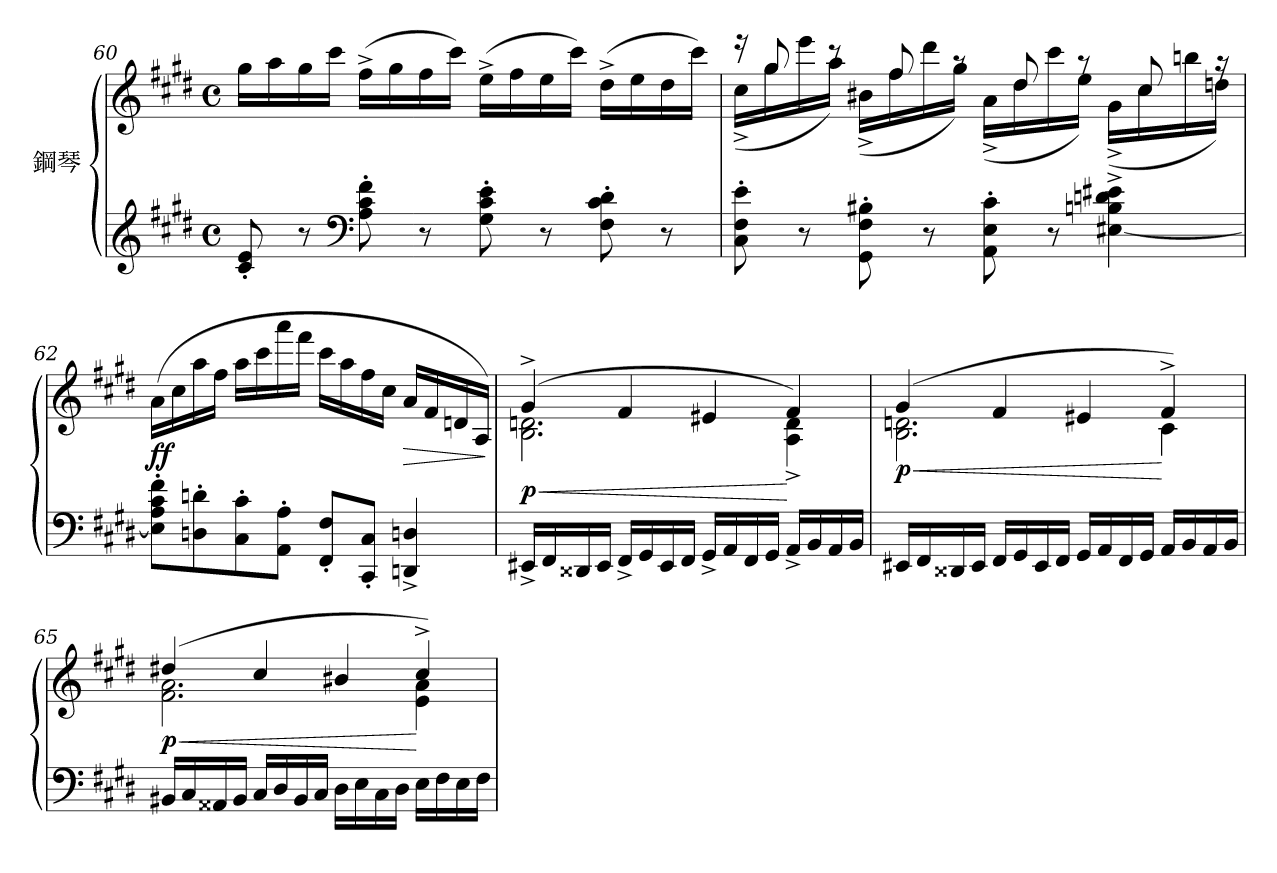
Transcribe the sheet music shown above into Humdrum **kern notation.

**kern	**kern	**dynam
*part1	*part1	*part1
*staff2	*staff1	*staff1/2
*I"鋼琴	*	*
*clefG2	*clefG2	*
*k[f#c#g#d#]	*k[f#c#g#d#]	*
*M4/4	*M4/4	*
*met(c)	*met(c)	*
=60	=60	=60
8c#/' 8e/'	16gg#\LL	.
.	16aa\	.
8r	16gg#\	.
.	16ccc#\JJ	.
*clefF4	*	*
8A\' 8c#\' 8f#\'	(>16ff#^\LL	.
.	16gg#\	.
8r	16ff#\	.
.	16ccc#\JJ)	.
8G#\' 8c#\' 8e\'	(>16ee^\LL	.
.	16ff#\	.
8r	16ee\	.
.	16ccc#\JJ)	.
8F#\' 8c#\' 8d#\'	(>16dd#^\LL	.
.	16ee\	.
8r	16dd#\	.
.	16ccc#\JJ)	.
=61	=61	=61
*	*^	*
8C#\' 8F#\' 8e\'	16reee	(>16cc#^\LL	.
.	8gg#/	16gg#\	.
8r	.	16eee\	.
.	8rccc	16aa\JJ)	.
8GG#\' 8F#\' 8B#X\'	.	(>16b#X^\LL	.
.	8ff#/	16ff#\	.
8r	.	16ddd#\	.
.	8raa	16gg#\JJ)	.
8AA\' 8E\' 8c#\'	.	(>16a^\LL	.
.	8dd#/	16dd#\	.
8r	.	16ccc#\	.
.	8raa	16ee\JJ)	.
[4E#X\^ 4Bn\^ 4dn\^ 4e#X\^	.	(>16g#^\LL	.
.	8cc#/	16cc#\	.
.	.	16bbn\	.
.	16raa	16ddn\JJ)	.
!!LO:LB:g=z
=62	=62	=62	=62
!	!	!	!LO:DY:b
*	*v	*v	*
8E#\]' 8A\' 8c#\' 8f#\'L	(>16a\LL	ff
.	16cc#\	.
8Dn\' 8dn\'	16aa\	.
.	16ff#\JJ	.
8C#\' 8c#\'	16aa\LL	.
.	16ccc#\	.
8AA\' 8A\'J	16aaa\	.
.	16fff#\JJ	.
8FF#/' 8F#/'L	16ccc#\LL	.
.	16aa\	.
8CC#/' 8C#/'J	16ff#\	.
.	16cc#\JJ	.
!	!	!LO:HP:b
4DDn/^ 4Dn/^	16a/LL	>
.	16f#/	.
.	16dn/	.
.	16A/JJ)	.
.	.	]
=63	=63	=63
!	!	!LO:HP:b
*	*^	*
!	!	!	!LO:DY:n=1:b
16EE#X^/LL	(>4g#^/	2.B\ 2.dn\	< p
16FF#/	.	.	.
16DD##X/	.	.	.
16EE#/JJ	.	.	.
16FF#^/LL	4f#/	.	.
16GG#/	.	.	.
16EE#/	.	.	.
16FF#/JJ	.	.	.
16GG#^/LL	4e#X/	.	.
16AA/	.	.	.
16FF#/	.	.	.
16GG#/JJ	.	.	.
16AA^/LL	4f#/)	4A\^ 4d\^	[
16BB/	.	.	.
16AA/	.	.	.
16BB/JJ	.	.	.
=64	=64	=64	=64
!	!	!	!LO:HP:b
!	!	!	!LO:DY:n=1:b
16EE#X/LL	(>4g#/	2.B\ 2.dn\	< p
16FF#/	.	.	.
16DD##X/	.	.	.
16EE#/JJ	.	.	.
16FF#/LL	4f#/	.	.
16GG#/	.	.	.
16EE#/	.	.	.
16FF#/JJ	.	.	.
16GG#/LL	4e#X/	.	.
16AA/	.	.	.
16FF#/	.	.	.
16GG#/JJ	.	.	.
16AA/LL	4f#^/)	4c#\	[
16BB/	.	.	.
16AA/	.	.	.
16BB/JJ	.	.	.
!!LO:LB:g=z	!!
=65	=65	=65	=65
!	!	!	!LO:HP:b
!	!	!	!LO:DY:n=1:b
16BB#X/LL	(>4dd#X/	2.f#\ 2.a\	< p
16C#/	.	.	.
16AA##X/	.	.	.
16BB#/JJ	.	.	.
16C#/LL	4cc#/	.	.
16D#/	.	.	.
16BB#/	.	.	.
16C#/JJ	.	.	.
16D#\LL	4b#X/	.	.
16E\	.	.	.
16C#\	.	.	.
16D#\JJ	.	.	.
16E\LL	4cc#^/)	4e\ 4a\	[
16F#\	.	.	.
16E\	.	.	.
16F#\JJ	.	.	.
*	*v	*v	*
=	=	=
*-	*-	*-
